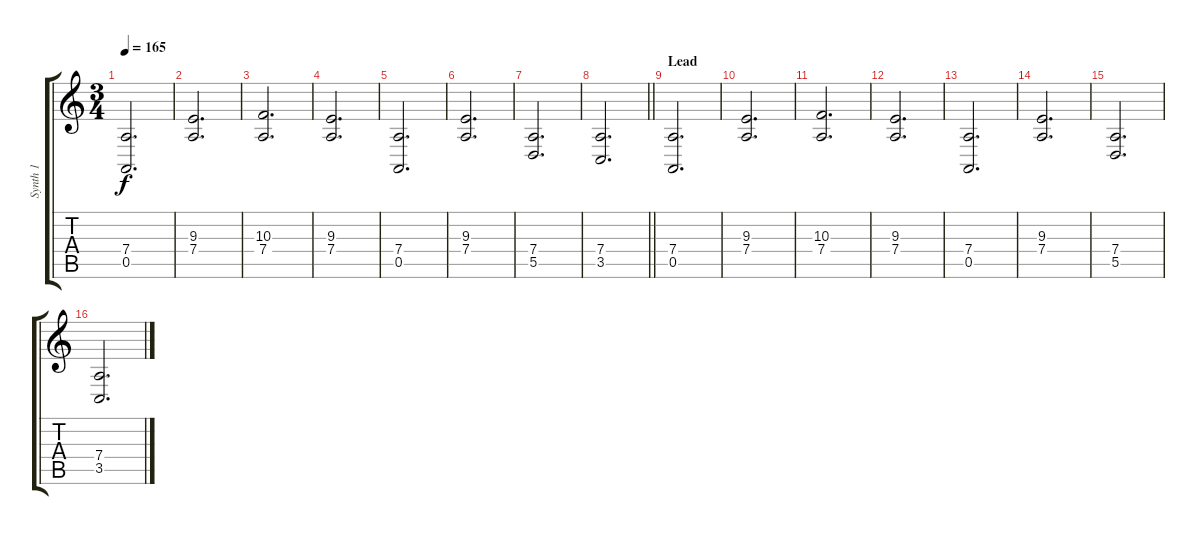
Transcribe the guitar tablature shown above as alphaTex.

\track ("Synth 1" "Synth 1") {instrument stringensemble2}
\staff {score tabs}
\tuning (E4 B3 G3 D3 A2 E2) {hide}
\ts (3 4)
\tempo 165
\clef g2
\ks c
(7.4 0.5).2{d dy f} |
(9.3 7.4).2{d} |
(10.3 7.4).2{d} |
(9.3 7.4).2{d} |
(7.4 0.5).2{d} |
(9.3 7.4).2{d} |
(7.4 5.5).2{d} |
\barLineRight lightlight
(7.4 3.5).2{d} |
\section ("" "Lead")
(7.4 0.5).2{d} |
(9.3 7.4).2{d} |
(10.3 7.4).2{d} |
(9.3 7.4).2{d} |
(7.4 0.5).2{d} |
(9.3 7.4).2{d} |
(7.4 5.5).2{d} |
(7.4 3.5).2{d}
